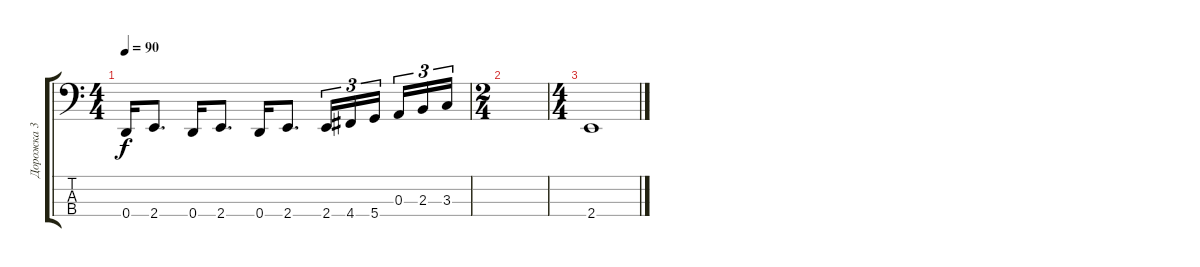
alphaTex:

\track ("Дорожка 3" "Дорожка 3") {instrument electricbassfinger}
\staff {score tabs}
\tuning (G2 D2 A1 D1) {hide}
\ts (4 4)
\tempo 90
\clef f4
\ks c
0.4.16{dy f} 2.4.8{d} 0.4.16 2.4.8{d} 0.4.16 2.4.8{d} 2.4.16{tu (3 2)} 4.4.16{tu (3 2)} 5.4.16{tu (3 2) beam splitsecondary} 0.3.16{tu (3 2)} 2.3.16{tu (3 2)} 3.3.16{tu (3 2)} |
\ts (2 4)
|
\ts (4 4)
2.4.1
